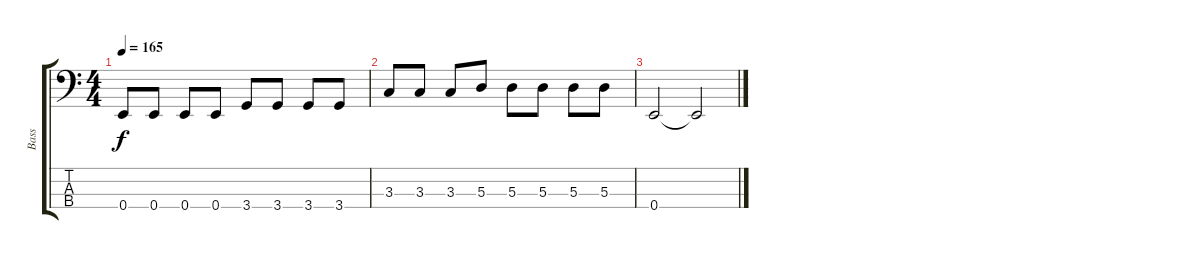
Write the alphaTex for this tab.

\track ("Bass" "Bass") {instrument electricbasspick}
\staff {score tabs}
\tuning (G2 D2 A1 E1) {hide}
\ts (4 4)
\tempo 165
\clef f4
\ks c
0.4.8{dy f} 0.4.8 0.4.8 0.4.8 3.4.8 3.4.8 3.4.8 3.4.8 |
3.3.8 3.3.8 3.3.8 5.3.8 5.3.8 5.3.8 5.3.8 5.3.8 |
0.4.2 0.4{t}.2
